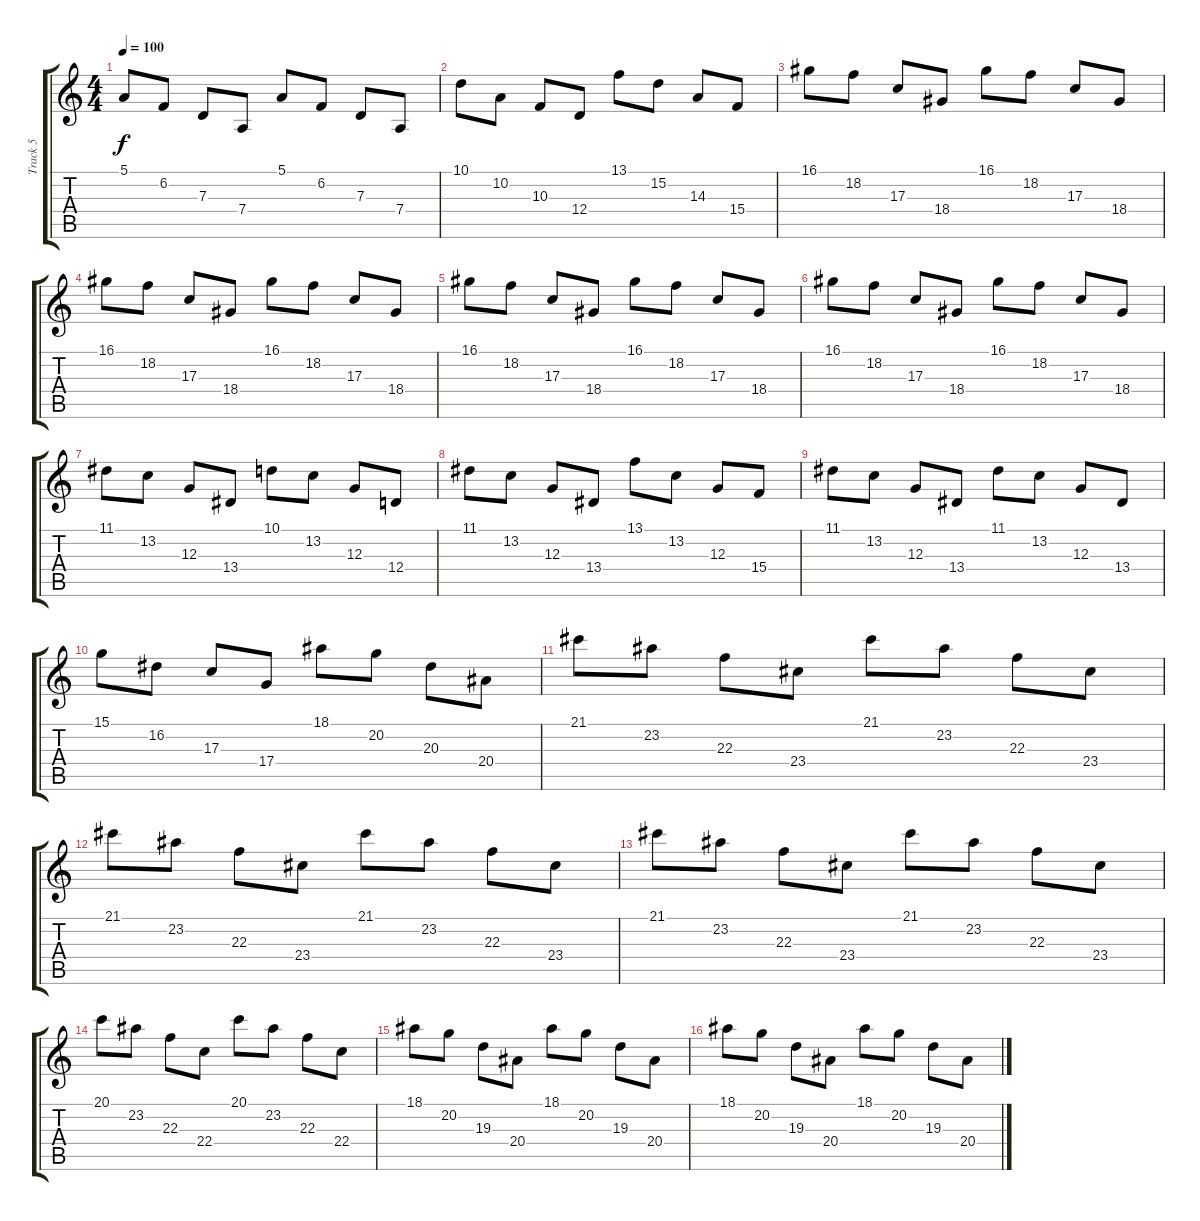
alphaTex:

\track ("Track 5" "Track 5") {instrument orchestralharp}
\staff {score tabs}
\tuning (E4 B3 G3 D3 A2 E2) {hide}
\ts (4 4)
\tempo 100
\clef g2
\ks c
5.1.8{dy f} 6.2.8 7.3.8 7.4.8 5.1.8 6.2.8 7.3.8 7.4.8 |
10.1.8 10.2.8 10.3.8 12.4.8 13.1.8 15.2.8 14.3.8 15.4.8 |
16.1.8 18.2.8 17.3.8 18.4.8 16.1.8 18.2.8 17.3.8 18.4.8 |
16.1.8 18.2.8 17.3.8 18.4.8 16.1.8 18.2.8 17.3.8 18.4.8 |
16.1.8 18.2.8 17.3.8 18.4.8 16.1.8 18.2.8 17.3.8 18.4.8 |
16.1.8 18.2.8 17.3.8 18.4.8 16.1.8 18.2.8 17.3.8 18.4.8 |
11.1.8 13.2.8 12.3.8 13.4.8 10.1.8 13.2.8 12.3.8 12.4.8 |
11.1.8 13.2.8 12.3.8 13.4.8 13.1.8 13.2.8 12.3.8 15.4.8 |
11.1.8 13.2.8 12.3.8 13.4.8 11.1.8 13.2.8 12.3.8 13.4.8 |
15.1.8 16.2.8 17.3.8 17.4.8 18.1.8 20.2.8 20.3.8 20.4.8 |
21.1.8 23.2.8 22.3.8 23.4.8 21.1.8 23.2.8 22.3.8 23.4.8 |
21.1.8 23.2.8 22.3.8 23.4.8 21.1.8 23.2.8 22.3.8 23.4.8 |
21.1.8 23.2.8 22.3.8 23.4.8 21.1.8 23.2.8 22.3.8 23.4.8 |
20.1.8 23.2.8 22.3.8 22.4.8 20.1.8 23.2.8 22.3.8 22.4.8 |
18.1.8 20.2.8 19.3.8 20.4.8 18.1.8 20.2.8 19.3.8 20.4.8 |
18.1.8 20.2.8 19.3.8 20.4.8 18.1.8 20.2.8 19.3.8 20.4.8
